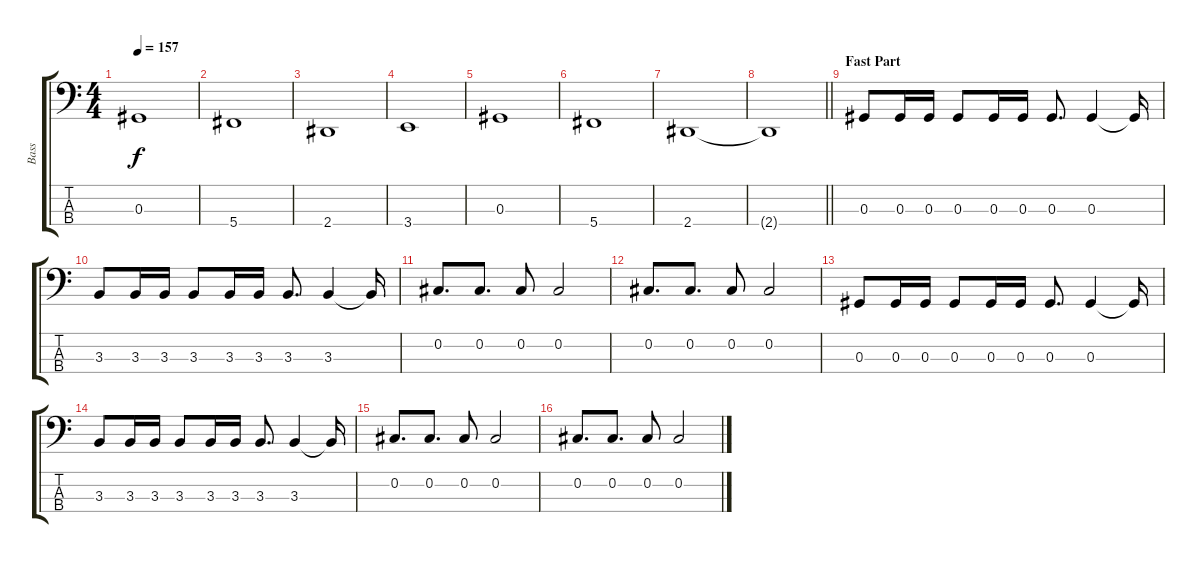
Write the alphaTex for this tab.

\track ("Bass" "Bass") {instrument electricbassfinger}
\staff {score tabs}
\tuning (Gb2 Db2 Ab1 Db1) {hide}
\ts (4 4)
\tempo 157
\clef f4
\ks c
0.3.1{dy f} |
5.4.1 |
2.4.1 |
3.4.1 |
0.3.1 |
5.4.1 |
2.4.1 |
\barLineRight lightlight
2.4{t}.1 |
\section ("" "Fast Part")
0.3.8 0.3.16 0.3.16 0.3.8 0.3.16 0.3.16 0.3.8{d} 0.3.4 0.3{t}.16 |
3.3.8 3.3.16 3.3.16 3.3.8 3.3.16 3.3.16 3.3.8{d} 3.3.4 3.3{t}.16 |
0.2.8{d} 0.2.8{d} 0.2.8 0.2.2 |
0.2.8{d} 0.2.8{d} 0.2.8 0.2.2 |
0.3.8 0.3.16 0.3.16 0.3.8 0.3.16 0.3.16 0.3.8{d} 0.3.4 0.3{t}.16 |
3.3.8 3.3.16 3.3.16 3.3.8 3.3.16 3.3.16 3.3.8{d} 3.3.4 3.3{t}.16 |
0.2.8{d} 0.2.8{d} 0.2.8 0.2.2 |
0.2.8{d} 0.2.8{d} 0.2.8 0.2.2
